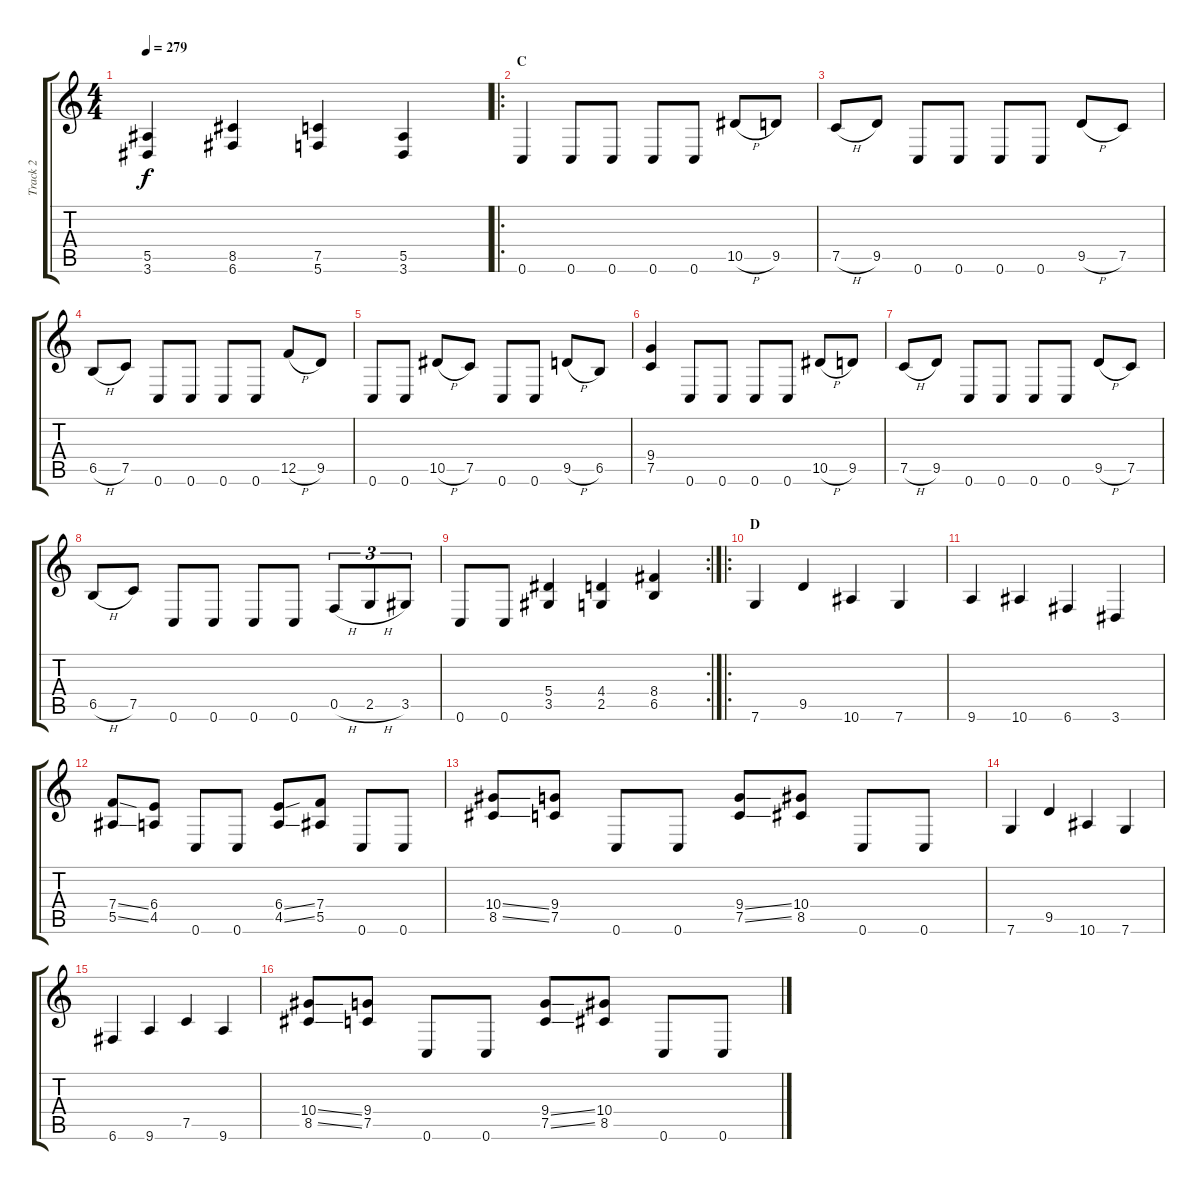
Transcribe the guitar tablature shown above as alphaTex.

\track ("Track 2" "Track 2") {instrument distortionguitar}
\staff {score tabs}
\tuning (C4 G3 Eb3 Bb2 F2 C2) {hide}
\ts (4 4)
\tempo 279
\clef g2
\ks c
(5.5 3.6).4{dy f} (8.5 6.6).4 (7.5 5.6).4 (5.5 3.6).4 |
\ro
\section ("" "C")
0.6.4 0.6.8 0.6.8 0.6.8 0.6.8 10.5{h}.8 9.5.8 |
7.5{h}.8 9.5.8 0.6.8 0.6.8 0.6.8 0.6.8 9.5{h}.8 7.5.8 |
6.5{h}.8 7.5.8 0.6.8 0.6.8 0.6.8 0.6.8 12.5{h}.8 9.5.8 |
0.6.8 0.6.8 10.5{h}.8 7.5.8 0.6.8 0.6.8 9.5{h}.8 6.5.8 |
(9.4 7.5).4 0.6.8 0.6.8 0.6.8 0.6.8 10.5{h}.8 9.5.8 |
7.5{h}.8 9.5.8 0.6.8 0.6.8 0.6.8 0.6.8 9.5{h}.8 7.5.8 |
6.5{h}.8 7.5.8 0.6.8 0.6.8 0.6.8 0.6.8 0.5{h}.8{tu (3 2)} 2.5{h}.8{tu (3 2)} 3.5.8{tu (3 2)} |
\rc 2
0.6.8 0.6.8 (5.4 3.5).4 (4.4 2.5).4 (8.4 6.5).4 |
\ro
\section ("" "D")
7.6.4 9.5.4 10.6.4 7.6.4 |
9.6.4 10.6.4 6.6.4 3.6.4 |
(7.4{ss} 5.5{ss}).8 (6.4 4.5).8 0.6.8 0.6.8 (6.4{ss} 4.5{ss}).8 (7.4 5.5).8 0.6.8 0.6.8 |
(10.4{ss} 8.5{ss}).8 (9.4 7.5).8 0.6.8 0.6.8 (9.4{ss} 7.5{ss}).8 (10.4 8.5).8 0.6.8 0.6.8 |
7.6.4 9.5.4 10.6.4 7.6.4 |
6.6.4 9.6.4 7.5.4 9.6.4 |
(10.4{ss} 8.5{ss}).8 (9.4 7.5).8 0.6.8 0.6.8 (9.4{ss} 7.5{ss}).8 (10.4 8.5).8 0.6.8 0.6.8
